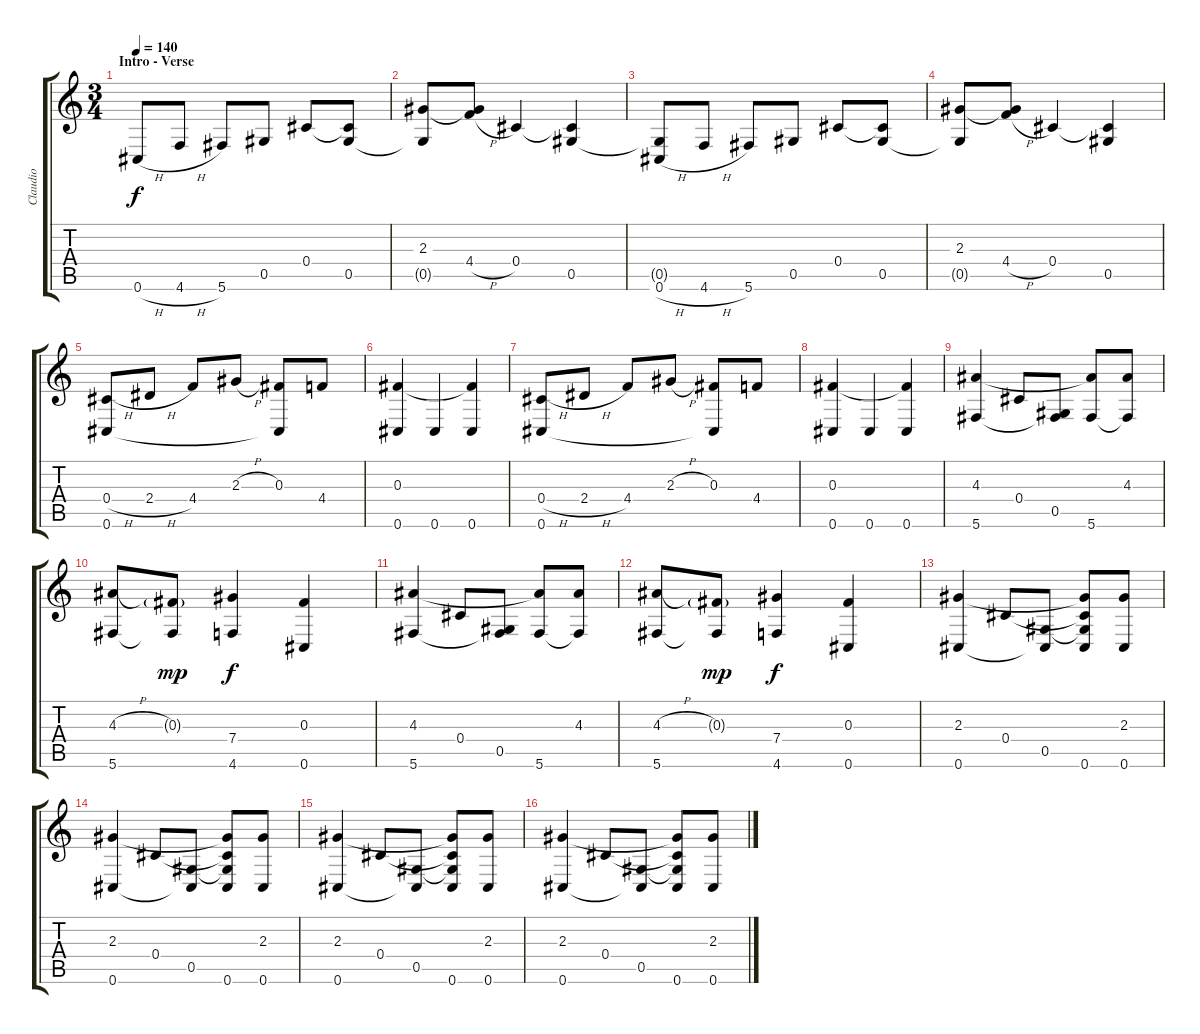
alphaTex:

\track ("Claudio" "Claudio") {instrument acousticguitarnylon}
\staff {score tabs}
\tuning (Eb4 Bb3 Gb3 Db3 Ab2 Db2) {hide}
\ts (3 4)
\section ("" "Intro - Verse")
\tempo 140
\clef g2
\ks c
0.6{h}.8{dy f instrument acousticguitarnylon} 4.6{h}.8 5.6.8 0.5.8 0.4.8 (0.4{t} 0.5).8 |
(2.3 0.5{t}).8 (2.3{t} 4.4{h}).8 0.4.4 (0.4{t} 0.5).4 |
(0.5{t} 0.6{h}).8 4.6{h}.8 5.6.8 0.5.8 0.4.8 (0.4{t} 0.5).8 |
(2.3 0.5{t}).8 (2.3{t} 4.4{h}).8 0.4.4 (0.4{t} 0.5).4 |
(0.4{h} 0.6).8 2.4{h}.8 4.4.8 2.3{h}.8 (0.3 0.6{t}).8 4.4.8 |
(0.3 0.6).4 0.6.4 (0.3{t} 0.6).4 |
(0.4{h} 0.6).8 2.4{h}.8 4.4.8 2.3{h}.8 (0.3 0.6{t}).8 4.4.8 |
(0.3 0.6).4 0.6.4 (0.3{t} 0.6).4 |
(4.3 5.6).4 0.4.8 (0.5 5.6{t}).8 (4.3{t} 5.6).8 (4.3 5.6{t}).8 |
(4.3{h} 5.6).8 (0.3{g} 5.6{t}).8{dy mp} (7.4 4.6).4{dy f} (0.3 0.6).4 |
(4.3 5.6).4 0.4.8 (0.5 5.6{t}).8 (4.3{t} 5.6).8 (4.3 5.6{t}).8 |
(4.3{h} 5.6).8 (0.3{g} 5.6{t}).8{dy mp} (7.4 4.6).4{dy f} (0.3 0.6).4 |
(2.3 0.6).4 0.4.8 (0.5 0.6{t}).8 (2.3{t} 0.4{t} 0.5{t} 0.6).8 (2.3 0.6).8 |
(2.3 0.6).4 0.4.8 (0.5 0.6{t}).8 (2.3{t} 0.4{t} 0.5{t} 0.6).8 (2.3 0.6).8 |
(2.3 0.6).4 0.4.8 (0.5 0.6{t}).8 (2.3{t} 0.4{t} 0.5{t} 0.6).8 (2.3 0.6).8 |
(2.3 0.6).4 0.4.8 (0.5 0.6{t}).8 (2.3{t} 0.4{t} 0.5{t} 0.6).8 (2.3 0.6).8
